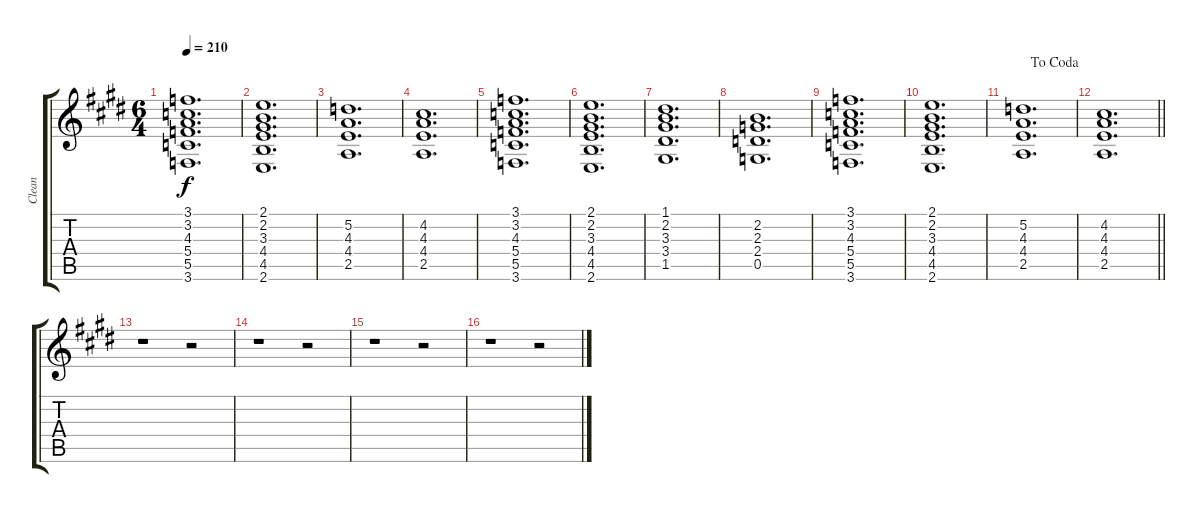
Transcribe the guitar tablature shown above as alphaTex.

\track ("Clean" "Clean") {instrument electricguitarclean}
\staff {score tabs}
\tuning (D4 A3 F3 C3 G2 D2) {hide}
\ts (6 4)
\tempo 210
\clef g2
\ks c#minor
(3.1 3.2 4.3 5.4 5.5 3.6).1{d dy f} |
(2.1 2.2 3.3 4.4 4.5 2.6).1{d} |
(5.2 4.3 4.4 2.5).1{d} |
(4.2 4.3 4.4 2.5).1{d} |
(3.1 3.2 4.3 5.4 5.5 3.6).1{d} |
(2.1 2.2 3.3 4.4 4.5 2.6).1{d} |
(1.1 2.2 3.3 3.4 1.5).1{d} |
(2.2 2.3 2.4 0.5).1{d} |
(3.1 3.2 4.3 5.4 5.5 3.6).1{d} |
(2.1 2.2 3.3 4.4 4.5 2.6).1{d} |
\jump dacoda
(5.2 4.3 4.4 2.5).1{d} |
\barLineRight lightlight
(4.2 4.3 4.4 2.5).1{d} |
\section ("" " ")
r.1 r.2 |
r.1 r.2 |
r.1 r.2 |
r.1 r.2
